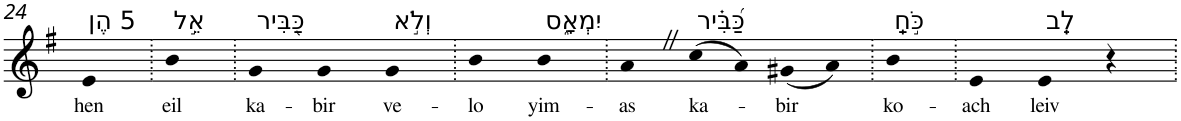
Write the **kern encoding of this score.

**kern	**text
*part1	*part1
*staff1	*staff1
*I"Piano	*
*I'Pno	*
!!LO:PB:g=z
*clefG2	*
*k[f#]	*
*G:	*
=24	=24
!LO:TX:a:t=5 הֶן	!
!	!LO:LY:b
4e	hen
=25.	=25.
!LO:TX:a:t=אֵ֣ל	!
!	!LO:LY:b
4b	eil
=26.	=26.
!LO:TX:a:t=כַּ֭בִּיר	!
!	!LO:LY:b
4g	ka-
!	!LO:LY:b
4g	-bir
!LO:TX:a:t=וְלֹ֣א	!
!	!LO:LY:b
4g	ve-
=27.	=27.
!	!LO:LY:b
4b	-lo
!LO:TX:a:t=יִמְאָ֑ס	!
!	!LO:LY:b
4b	yim-
=28.	=28.
!	!LO:LY:b
4aZ	-as
!LO:TX:a:t=כַּ֝בִּ֗יר	!
!	!LO:LY:b
(8cc	ka-
8a)	.
!	!LO:LY:b
(8g#X	-bir
8a)	.
=29.	=29.
!LO:TX:a:t=כֹּ֣חַֽ	!
!	!LO:LY:b
4b	ko-
=30.	=30.
!	!LO:LY:b
4e	-ach
!LO:TX:a:t=לֵֽב	!
!	!LO:LY:b
4e	leiv
4r	.
=.	=.
*-	*-
